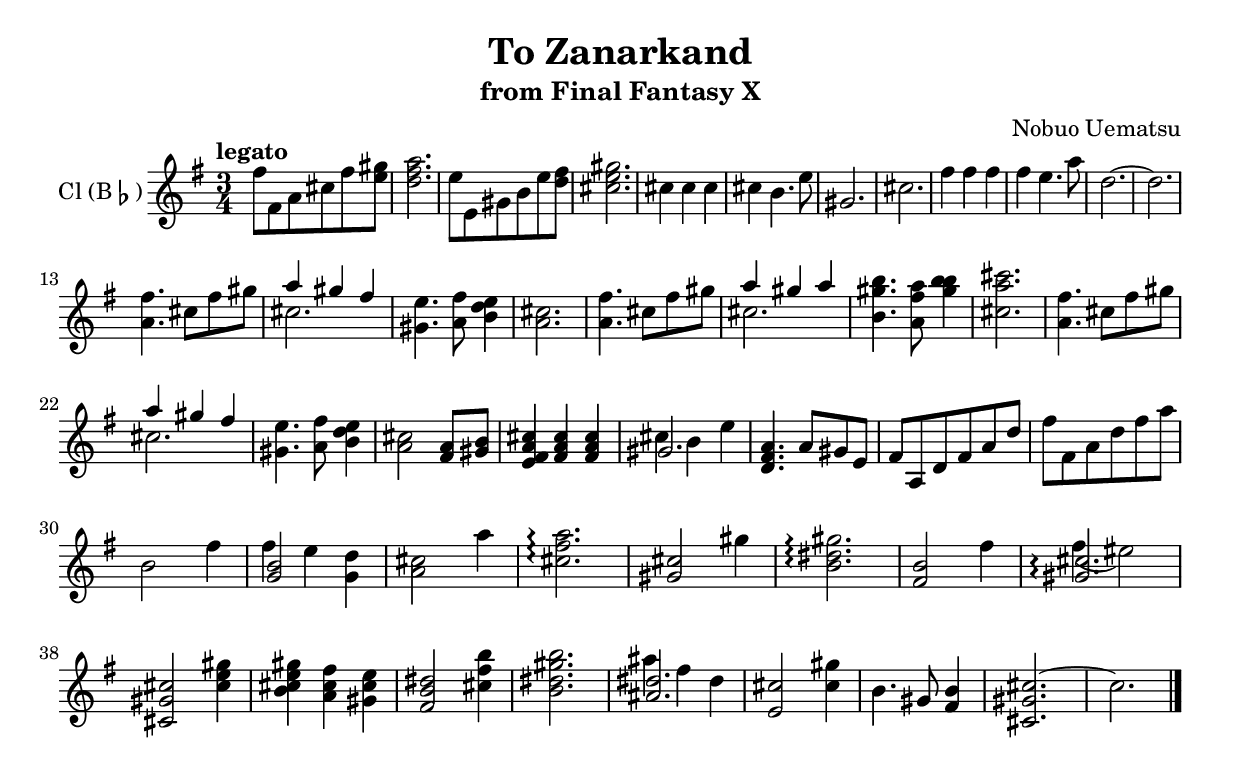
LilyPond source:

\include "header.ly"
pianoupper_intro = \relative c'' {

  e'8 e, g h e <d fis> | <c e g>2. |  d8 d, fis a d <c e> | <h d fis>2. |
  h4 h h | h a4. d8 | fis,2. | h2. |  e4 e e | e d4. g8 | c,2.~ | c2. \break
}

pianoupper_melody = \relative c'' {

  <<g,4. e'4.>> h8 e fis | <<{g4 fis e} \\ h2.>> | <<fis4. d'>> <g, e'>8 <<a4 c d>> |
  <<g,2. h2.>> |
  <<g4. e'4.>> h8 e fis | <<{g4 fis g} \\ h,2.>> | <<a4. fis' a>> <<g,8 e' g>> <<a4 fis a>> |
  <<h,2. g'2. h2.>>
  <<g,4. e'4.>> h8 e fis | <<{g4 fis e} \\ h2.>> | <<fis4. d'>> <<g,8 e'8>> <<a,4 c d>> |
  <<g,2 h2>> <<e,8 g>> <<fis a>> |
  <<d,4 e g h>> <<e, g h>> <<e, g h>> | <<{fis2.} \\ {h4 a d}>> |
  <<c,4. e4. g4.>> g8 fis d | e g, c e g c | e e, g c e g \break
}

pianoupper_float = \relative c'' {

  a2 e'4 | <<{<<f,2 a2>>} \\ {e'4 d}>> <<f, c'>> | <<g2 h2>> g'4 |
  <h, e g>2.\arpeggio | <fis h>2 fis'4 | <a, cis fis>2.\arpeggio | <e a>2 e'4 |
  << {<fis, h>2.\arpeggio} \\ {e'4 (dis2)}>>  \break
}

pianoupper_final = \relative c'' {

  <h,, fis' h>2 <h' d fis>4 | <a h d fis>4 <g h e> <fis h d> | <e a cis>2 <h' e a>4 | <a cis fis a>2. |
  << {<gis cis>2.} \\ {gis'4 e cis} >> | <d, h'>2 <h' fis'>4 | a4. fis8 <e a>4 |
  <h fis' h>2.~| h'2. \bar "|."
}

pianolower = \relative c'' {
  \global

  % intro
  <<{h2.} \\ {e,2 d4}>> | <<c'2. c,2.>> | <<{a'2.} \\ {d,2 c4}>> | <<h'2. h,2.>> |
  c8 g' d' c e fis | <<c2. e2. g2.>> | h,,8 fis' h cis d fis~ | fis2. |  a,,8 e' h' a c d |
  <<a2. c2. e2.>>  f,,8 c' f g a c | f c f g a c

  % main melody
  e,,,8 h' e fis g a | c,8 g'4 fis8 e c | \clef bass d, a' d e fis d | g,,8 d' g a h d | \clef treble
  e,8 h' e fis g a | c,8 g'4 fis8 e c | \clef bass d, a' d e fis c | g,8 d' g a h d | \clef treble
  e,8 h' e fis g a | c,8 g'4 fis8 e c | \clef bass d, a' d e fis c | g,8 d' g a h fis |
  c g' c g h g | <<d2. h'2.>> | a,8 e' a4 <<h, h'>> | c,2.~ | c2.

  % float...
  \clef treble a'8 e' a h c e | f,, c' f g a c | g, d' g a h d | e,, h' e fis g h | h, fis' h cis d e |
  fis,2. | a,8 e' a h c a | <h, h'>2 h8 a

  % final
  \clef bass h,8 fis' h cis d fis, | g, d' g a h d, | a e' a h cis e, | fis, cis' fis gis a h |
  <cis, cis'>2. | <g g'>2 <h' d>4 | <fis a cis>2 a4 | h,,8 h' dis fis h dis| fis2.
}


\score {
  \new Staff \with {
          midiInstrument = #"clarinet"
          instrumentName = \markup { Cl (B\flat) }
        }
         \relative c'' {
                 \global \transpose c d, {\pianoupper_intro} \transpose c d' {\pianoupper_melody} \transpose c d {\pianoupper_float} \transpose c d' {\pianoupper_final}
             }
  \layout {}
  \midi {}
}